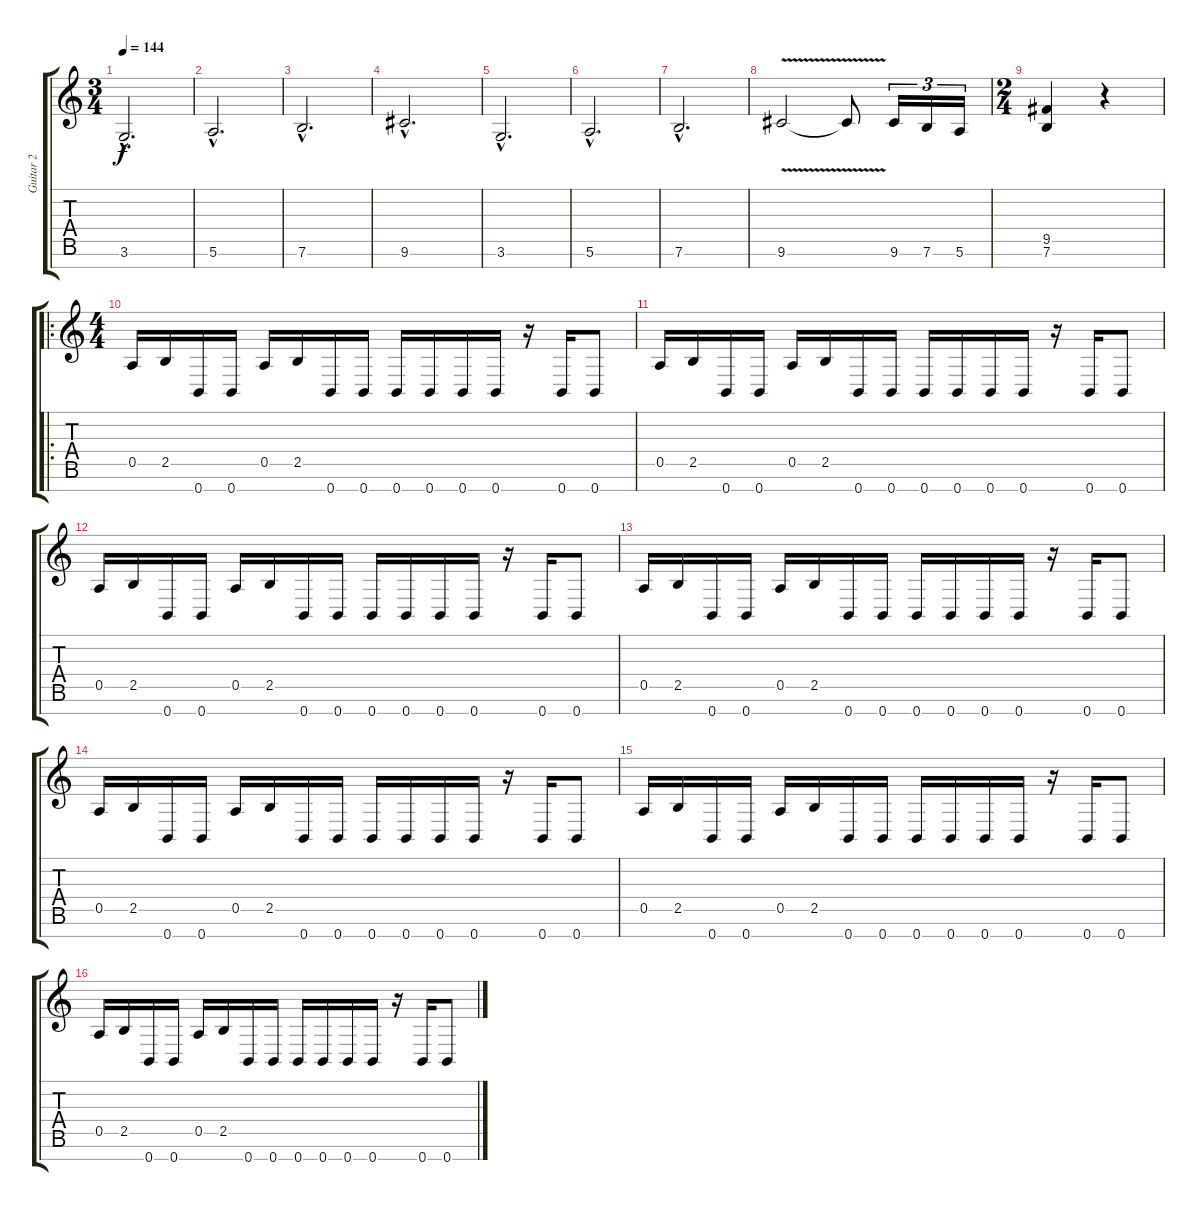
\track ("Guitar 2" "Guitar 2") {instrument distortionguitar}
\staff {score tabs}
\tuning (E4 B3 G3 D3 A2 E2 B1) {hide}
\ts (3 4)
\tempo 144
\clef g2
\ks c
3.6{hac}.2{d dy f} |
5.6{hac}.2{d} |
7.6{hac}.2{d} |
9.6{hac}.2{d} |
3.6{hac}.2{d} |
5.6{hac}.2{d} |
7.6{hac}.2{d} |
9.6{v}.2 9.6{t}.8 9.6.16{tu (3 2)} 7.6.16{tu (3 2)} 5.6.16{tu (3 2)} |
\ts (2 4)
(9.5 7.6).4 r.4 |
\ro
\ts (4 4)
0.5.16 2.5.16 0.7.16 0.7.16 0.5.16 2.5.16 0.7.16 0.7.16 0.7.16 0.7.16 0.7.16 0.7.16 r.16 0.7.16 0.7.8 |
0.5.16 2.5.16 0.7.16 0.7.16 0.5.16 2.5.16 0.7.16 0.7.16 0.7.16 0.7.16 0.7.16 0.7.16 r.16 0.7.16 0.7.8 |
0.5.16 2.5.16 0.7.16 0.7.16 0.5.16 2.5.16 0.7.16 0.7.16 0.7.16 0.7.16 0.7.16 0.7.16 r.16 0.7.16 0.7.8 |
0.5.16 2.5.16 0.7.16 0.7.16 0.5.16 2.5.16 0.7.16 0.7.16 0.7.16 0.7.16 0.7.16 0.7.16 r.16 0.7.16 0.7.8 |
0.5.16 2.5.16 0.7.16 0.7.16 0.5.16 2.5.16 0.7.16 0.7.16 0.7.16 0.7.16 0.7.16 0.7.16 r.16 0.7.16 0.7.8 |
0.5.16 2.5.16 0.7.16 0.7.16 0.5.16 2.5.16 0.7.16 0.7.16 0.7.16 0.7.16 0.7.16 0.7.16 r.16 0.7.16 0.7.8 |
0.5.16 2.5.16 0.7.16 0.7.16 0.5.16 2.5.16 0.7.16 0.7.16 0.7.16 0.7.16 0.7.16 0.7.16 r.16 0.7.16 0.7.8
